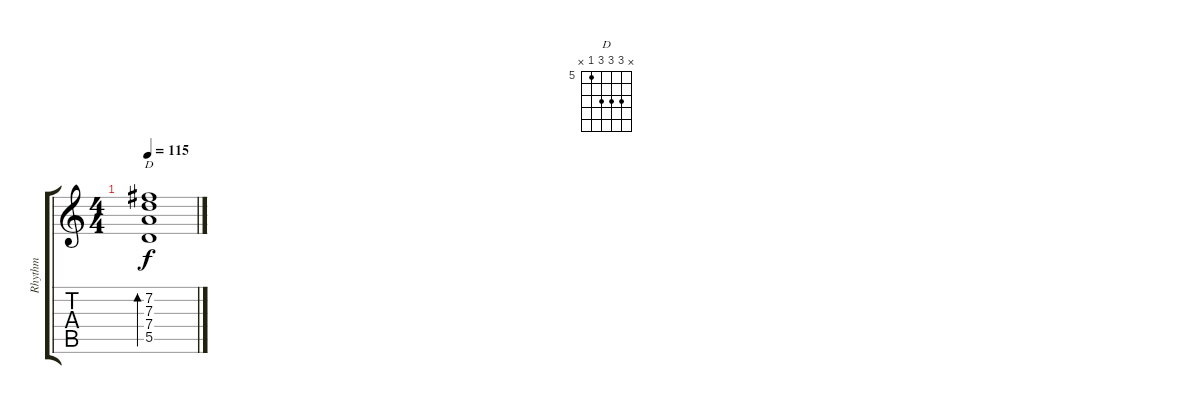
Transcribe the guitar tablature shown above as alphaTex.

\track ("Rhythm" "Rhythm") {instrument electricguitarclean}
\staff {score tabs}
\tuning (E4 B3 G3 D3 A2 E2) {hide}
\chord ("D" x 7 7 7 5 x) {firstfret 5}
\ts (4 4)
\tempo 115
\clef g2
\ks c
(7.2 7.3 7.4 5.5).1{bd 120 ch "D" dy f}
